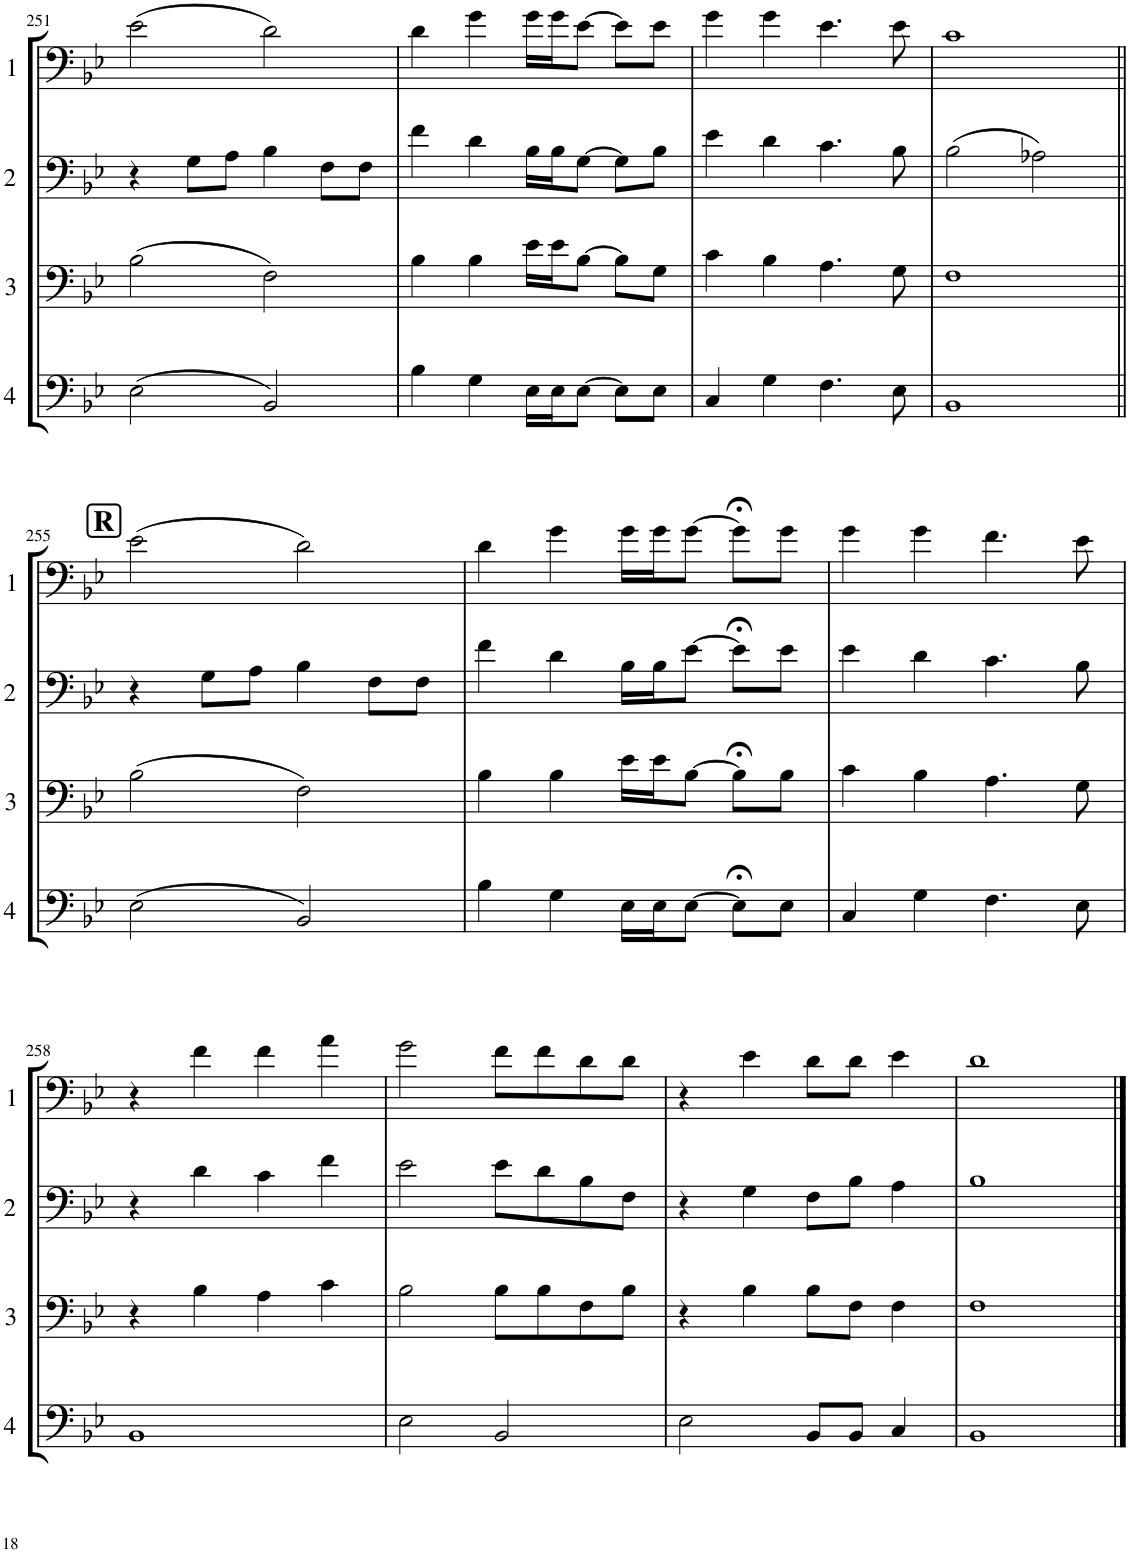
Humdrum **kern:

**kern	**kern	**kern	**kern
*part4	*part3	*part2	*part1
*staff4	*staff3	*staff2	*staff1
*I"Euphonium 4	*I"Euphonium 3	*I"Euphonium 2	*I"Euphonium 1
!!LO:PB:g=z
*clefF4	*clefF4	*clefF4	*clefF4
*k[b-e-]	*k[b-e-]	*k[b-e-]	*k[b-e-]
*M4/4	*M4/4	*M4/4	*M4/4
=251	=251	=251	=251
(2E-\	(2B-\	4r	(2e-\
.	.	8G\L	.
.	.	8A\J	.
2BB-/)	2F\)	4B-\	2d\)
.	.	8F\L	.
.	.	8F\J	.
=252	=252	=252	=252
4B-\	4B-\	4f\	4d\
4G\	4B-\	4d\	4g\
16E-\LL	16e-\LL	16B-\LL	16g\LL
16E-\J	16e-\J	16B-\J	16g\J
[8E-\J	[8B-\J	[8G\J	[8e-\J
8E-\L]	8B-\L]	8G\L]	8e-\L]
8E-\J	8G\J	8B-\J	8e-\J
=253	=253	=253	=253
4C/	4c\	4e-\	4g\
4G\	4B-\	4d\	4g\
4.F\	4.A\	4.c\	4.e-\
8E-\	8G\	8B-\	8e-\
=254	=254	=254	=254
1BB-	1F	(2B-\	1c
.	.	2A-X\)	.
!!LO:LB:g=z
!!LO:REH:place=s1:a:B:cj:fs=14:t=R
=255||	=255||	=255||	=255||
(2E-\	(2B-\	4r	(2e-\
.	.	8G\L	.
.	.	8A\J	.
2BB-/)	2F\)	4B-\	2d\)
.	.	8F\L	.
.	.	8F\J	.
=256	=256	=256	=256
4B-\	4B-\	4f\	4d\
4G\	4B-\	4d\	4g\
16E-\LL	16e-\LL	16B-\LL	16g\LL
16E-\J	16e-\J	16B-\J	16g\J
[8E-\J	[8B-\J	[8e-\J	[8g\J
8E-;<\L]	8B-;<\L]	8e-;<\L]	8g;<\L]
8E-\J	8B-\J	8e-\J	8g\J
=257	=257	=257	=257
4C/	4c\	4e-\	4g\
4G\	4B-\	4d\	4g\
4.F\	4.A\	4.c\	4.f\
8E-\	8G\	8B-\	8e-\
!!LO:LB:g=z
=258	=258	=258	=258
1BB-	4r	4r	4r
.	4B-\	4d\	4f\
.	4A\	4c\	4f\
.	4c\	4f\	4a\
=259	=259	=259	=259
2E-\	2B-\	2e-\	2g\
2BB-/	8B-\L	8e-\L	8f\L
.	8B-\	8d\	8f\
.	8F\	8B-\	8d\
.	8B-\J	8F\J	8d\J
=260	=260	=260	=260
2E-\	4r	4r	4r
.	4B-\	4G\	4e-\
8BB-/L	8B-\L	8F\L	8d\L
8BB-/J	8F\J	8B-\J	8d\J
4C/	4F\	4A\	4e-\
=261	=261	=261	=261
1BB-	1F	1B-	1d
==	==	==	==
*-	*-	*-	*-
